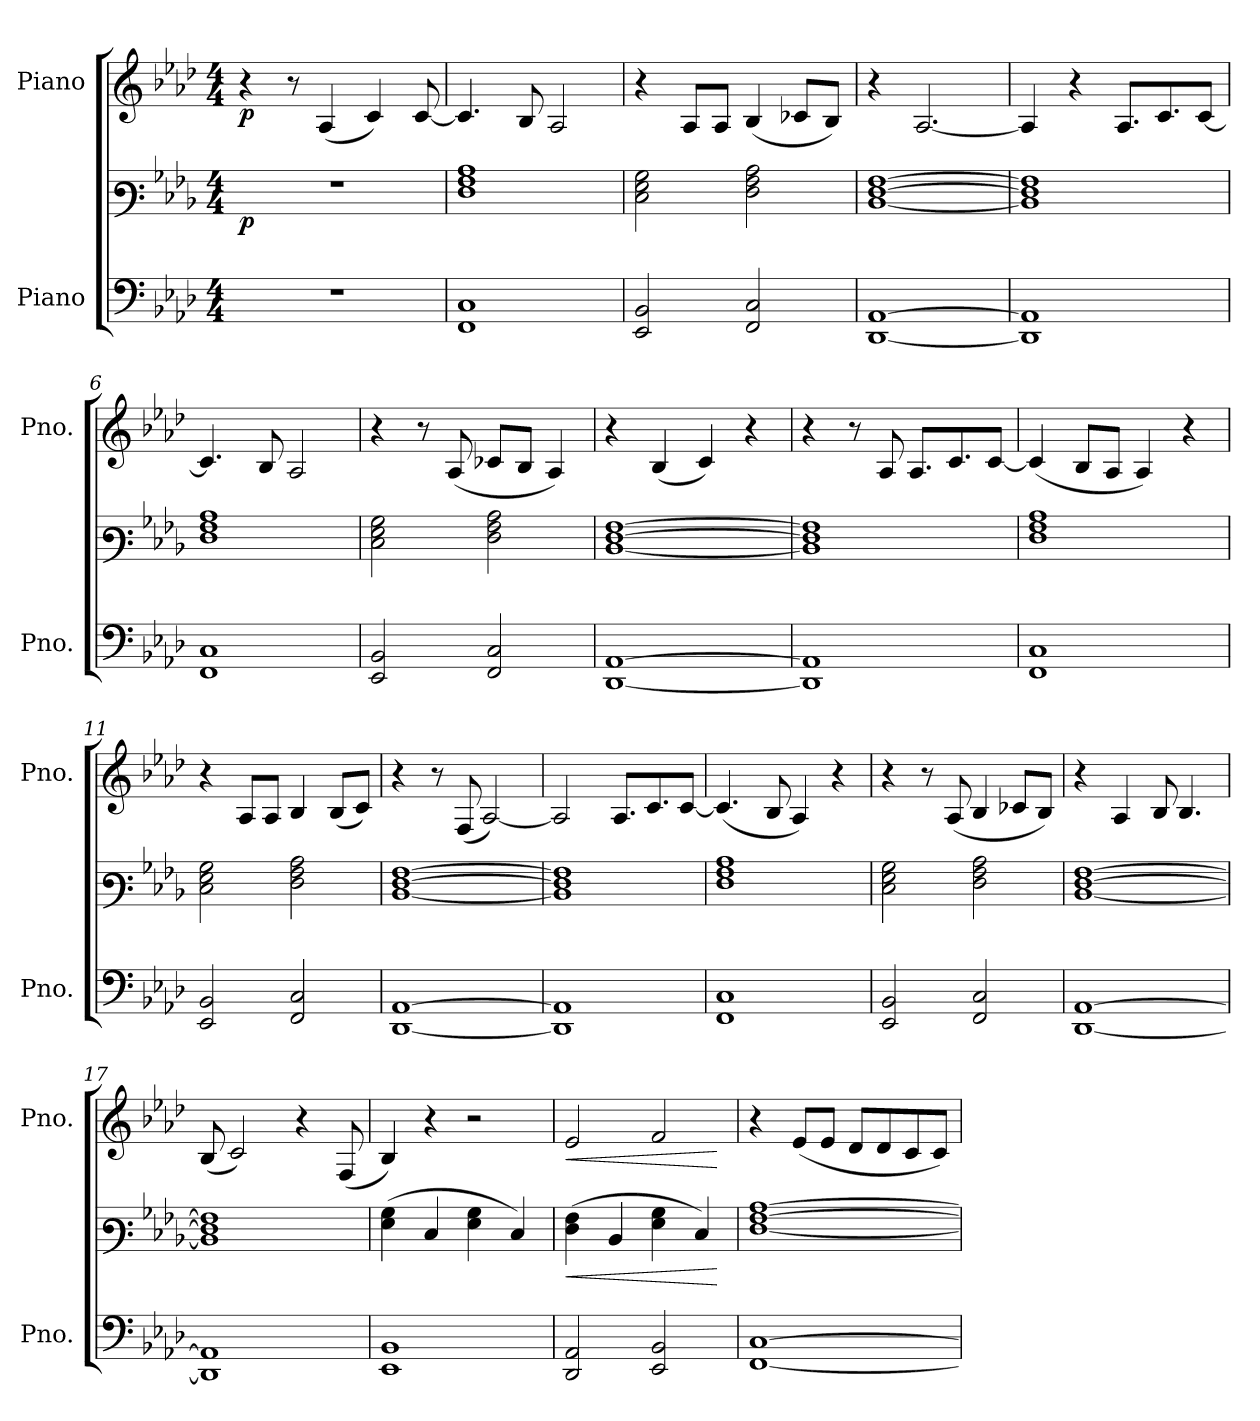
**kern	**kern	**dynam	**kern	**dynam
*part2	*part2	*part2	*part1	*part1
*staff3	*staff2	*staff2/3	*staff1	*staff1
*I"Piano	*	*	*I"Piano	*
*I'Pno.	*	*	*I'Pno.	*
*clefF4	*clefF3	*	*clefG2	*
*k[b-e-a-d-]	*k[b-e-a-d-]	*	*k[b-e-a-d-]	*
*M4/4	*M4/4	*	*M4/4	*
*MM140	*MM140	*	*MM140	*
=1	=1	=1	=1	=1
!	!	!LO:DY:b	!	!LO:DY:b
1r	1r	p	4r	p
.	.	.	8r	.
.	.	.	(4A-/	.
.	.	.	4c/)	.
.	.	.	[8c/	.
=2	=2	=2	=2	=2
1FF 1C	1F 1A- 1c	.	4.c/]	.
.	.	.	8B-/	.
.	.	.	2A-/	.
=3	=3	=3	=3	=3
2EE-/ 2BB-/	2E-\ 2G\ 2B-\	.	4r	.
.	.	.	8A-/L	.
.	.	.	8A-/J	.
2FF/ 2C/	2F\ 2A-\ 2c\	.	(4B-/	.
.	.	.	8c-X/L	.
.	.	.	8B-/J)	.
=4	=4	=4	=4	=4
[1DD- [1AA-	[1D- [1F [1A-	.	4r	.
.	.	.	[2.A-/	.
=5	=5	=5	=5	=5
1DD-] 1AA-]	1D-] 1F] 1A-]	.	4A-/]	.
.	.	.	4r	.
.	.	.	8.A-/L	.
.	.	.	8.c/	.
.	.	.	[8c/J	.
=6	=6	=6	=6	=6
1FF 1C	1F 1A- 1c	.	4.c/]	.
.	.	.	8B-/	.
.	.	.	2A-/	.
!!LO:LB:g=z
=7	=7	=7	=7	=7
2EE-/ 2BB-/	2E-\ 2G\ 2B-\	.	4r	.
.	.	.	8r	.
.	.	.	(8A-/	.
2FF/ 2C/	2F\ 2A-\ 2c\	.	8c-X/L	.
.	.	.	8B-/J	.
.	.	.	4A-/)	.
=8	=8	=8	=8	=8
[1DD- [1AA-	[1D- [1F [1A-	.	4r	.
.	.	.	(4B-/	.
.	.	.	4c/)	.
.	.	.	4r	.
=9	=9	=9	=9	=9
1DD-] 1AA-]	1D-] 1F] 1A-]	.	4r	.
.	.	.	8r	.
.	.	.	8A-/	.
.	.	.	8.A-/L	.
.	.	.	8.c/	.
.	.	.	[8c/J	.
=10	=10	=10	=10	=10
1FF 1C	1F 1A- 1c	.	(4c/]	.
.	.	.	8B-/L	.
.	.	.	8A-/J	.
.	.	.	4A-/)	.
.	.	.	4r	.
=11	=11	=11	=11	=11
2EE-/ 2BB-/	2E-\ 2G\ 2B-\	.	4r	.
.	.	.	8A-/L	.
.	.	.	8A-/J	.
2FF/ 2C/	2F\ 2A-\ 2c\	.	4B-/	.
.	.	.	(8B-/L	.
.	.	.	8c/J)	.
!!LO:LB:g=z
=12	=12	=12	=12	=12
[1DD- [1AA-	[1D- [1F [1A-	.	4r	.
.	.	.	8r	.
.	.	.	(8F/	.
.	.	.	[2A-/)	.
=13	=13	=13	=13	=13
1DD-] 1AA-]	1D-] 1F] 1A-]	.	2A-/]	.
.	.	.	8.A-/L	.
.	.	.	8.c/	.
.	.	.	[8c/J	.
=14	=14	=14	=14	=14
1FF 1C	1F 1A- 1c	.	(4.c/]	.
.	.	.	8B-/	.
.	.	.	4A-/)	.
.	.	.	4r	.
=15	=15	=15	=15	=15
2EE-/ 2BB-/	2E-\ 2G\ 2B-\	.	4r	.
.	.	.	8r	.
.	.	.	(8A-/	.
2FF/ 2C/	2F\ 2A-\ 2c\	.	4B-/	.
.	.	.	8c-X/L	.
.	.	.	8B-/J)	.
=16	=16	=16	=16	=16
[1DD- [1AA-	[1D- [1F [1A-	.	4r	.
.	.	.	4A-/	.
.	.	.	8B-/	.
.	.	.	4.B-/	.
=17	=17	=17	=17	=17
1DD-] 1AA-]	1D-] 1F] 1A-]	.	(8B-/	.
.	.	.	2c/)	.
.	.	.	4r	.
.	.	.	(8F/	.
!!LO:LB:g=z
=18	=18	=18	=18	=18
1EE- 1BB-	(4G\ 4B-\	.	4B-/)	.
.	4E-/	.	4r	.
.	4G\ 4B-\	.	2r	.
.	4E-/)	.	.	.
=19	=19	=19	=19	=19
!	!	!LO:HP:b	!	!LO:HP:b
2DD-/ 2AA-/	(4F\ 4A-\	<	2e-/	<
.	4D-/	.	.	.
2EE-/ 2BB-/	4G\ 4B-\	.	2f/	.
.	4E-/)	.	.	.
.	.	[	.	[
=20	=20	=20	=20	=20
[1FF [1C	[1F [1A- [1c	.	4r	.
.	.	.	(8e-/L	.
.	.	.	8e-/J	.
.	.	.	8d-/L	.
.	.	.	8d-/	.
.	.	.	8c/	.
.	.	.	8c/J)	.
=	=	=	=	=
*-	*-	*-	*-	*-
